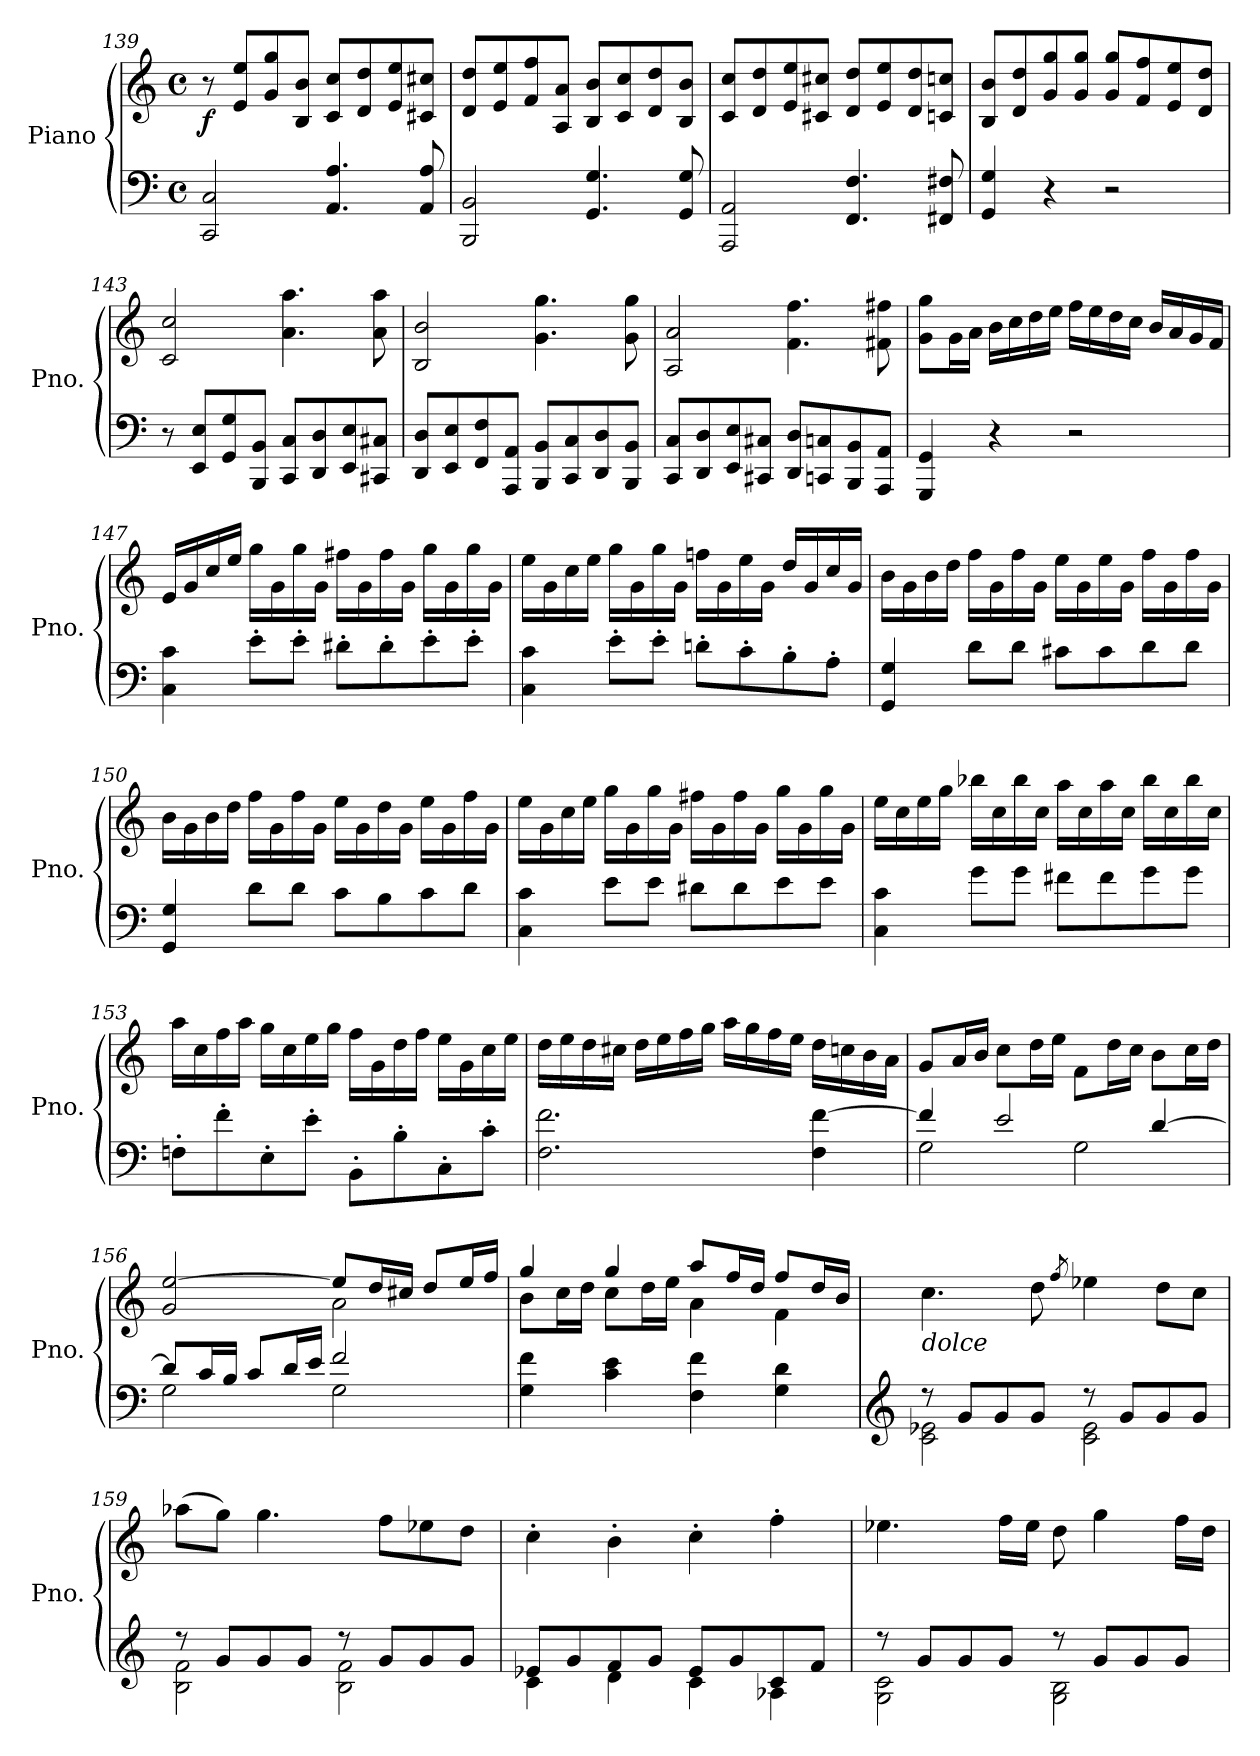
**kern	**kern	**dynam
*part1	*part1	*part1
*staff2	*staff1	*staff1/2
*I"Piano	*	*
*I'Pno.	*	*
*clefF4	*clefG2	*
*k[]	*k[]	*
*M4/4	*M4/4	*
*met(c)	*met(c)	*
=139	=139	=139
!	!	!LO:DY:b
2CC/ 2C/	8r	f
.	8e/ 8ee/L	.
.	8g/ 8gg/	.
.	8B/ 8b/J	.
4.AA/ 4.A/	8c/ 8cc/L	.
.	8d/ 8dd/	.
.	8e/ 8ee/	.
8AA/ 8A/	8c#X/ 8cc#X/J	.
!!LO:LB:g=z
=140	=140	=140
2BBB/ 2BB/	8d/ 8dd/L	.
.	8e/ 8ee/	.
.	8f/ 8ff/	.
.	8A/ 8a/J	.
4.GG/ 4.G/	8B/ 8b/L	.
.	8c/ 8cc/	.
.	8d/ 8dd/	.
8GG/ 8G/	8B/ 8b/J	.
=141	=141	=141
2AAA/ 2AA/	8c/ 8cc/L	.
.	8d/ 8dd/	.
.	8e/ 8ee/	.
.	8c#X/ 8cc#X/J	.
4.FF/ 4.F/	8d/ 8dd/L	.
.	8e/ 8ee/	.
.	8d/ 8dd/	.
8FF#X/ 8F#X/	8cn/ 8ccn/J	.
=142	=142	=142
4GG/ 4G/	8B/ 8b/L	.
.	8d/ 8dd/	.
4r	8g/ 8gg/	.
.	8g/ 8gg/J	.
2r	8g/ 8gg/L	.
.	8f/ 8ff/	.
.	8e/ 8ee/	.
.	8d/ 8dd/J	.
=143	=143	=143
8r	2c/ 2cc/	.
8EE/ 8E/L	.	.
8GG/ 8G/	.	.
8BBB/ 8BB/J	.	.
8CC/ 8C/L	4.a\ 4.aa\	.
8DD/ 8D/	.	.
8EE/ 8E/	.	.
8CC#X/ 8C#X/J	8a\ 8aa\	.
=144	=144	=144
8DD/ 8D/L	2B/ 2b/	.
8EE/ 8E/	.	.
8FF/ 8F/	.	.
8AAA/ 8AA/J	.	.
8BBB/ 8BB/L	4.g\ 4.gg\	.
8CC/ 8C/	.	.
8DD/ 8D/	.	.
8BBB/ 8BB/J	8g\ 8gg\	.
!!LO:PB:g=z
=145	=145	=145
8CC/ 8C/L	2A/ 2a/	.
8DD/ 8D/	.	.
8EE/ 8E/	.	.
8CC#X/ 8C#X/J	.	.
8DD/ 8D/L	4.f\ 4.ff\	.
8CCn/ 8Cn/	.	.
8BBB/ 8BB/	.	.
8AAA/ 8AA/J	8f#X\ 8ff#X\	.
=146	=146	=146
4GGG/ 4GG/	8g\ 8gg\L	.
.	16g\L	.
.	16a\JJ	.
4r	16b\LL	.
.	16cc\	.
.	16dd\	.
.	16ee\JJ	.
2r	16ff\LL	.
.	16ee\	.
.	16dd\	.
.	16cc\JJ	.
.	16b/LL	.
.	16a/	.
.	16g/	.
.	16f/JJ	.
=147	=147	=147
4C\ 4c\	16e/LL	.
.	16g/	.
.	16cc/	.
.	16ee/JJ	.
8e'\L	16gg\LL	.
.	16g\	.
8e'\J	16gg\	.
.	16g\JJ	.
8d#X'\L	16ff#X\LL	.
.	16g\	.
8d#'\	16ff#\	.
.	16g\JJ	.
8e'\	16gg\LL	.
.	16g\	.
8e'\J	16gg\	.
.	16g\JJ	.
!!LO:LB:g=z
=148	=148	=148
4C\ 4c\	16ee\LL	.
.	16g\	.
.	16cc\	.
.	16ee\JJ	.
8e'\L	16gg\LL	.
.	16g\	.
8e'\J	16gg\	.
.	16g\JJ	.
8dn'\L	16ffn\LL	.
.	16g\	.
8c'\	16ee\	.
.	16g\JJ	.
8B'\	16dd/LL	.
.	16g/	.
8A'\J	16cc/	.
.	16g/JJ	.
=149	=149	=149
4GG/ 4G/	16b\LL	.
.	16g\	.
.	16b\	.
.	16dd\JJ	.
8d\L	16ff\LL	.
.	16g\	.
8d\J	16ff\	.
.	16g\JJ	.
8c#X\L	16ee\LL	.
.	16g\	.
8c#\	16ee\	.
.	16g\JJ	.
8d\	16ff\LL	.
.	16g\	.
8d\J	16ff\	.
.	16g\JJ	.
=150	=150	=150
4GG/ 4G/	16b\LL	.
.	16g\	.
.	16b\	.
.	16dd\JJ	.
8d\L	16ff\LL	.
.	16g\	.
8d\J	16ff\	.
.	16g\JJ	.
8c\L	16ee\LL	.
.	16g\	.
8B\	16dd\	.
.	16g\JJ	.
8c\	16ee\LL	.
.	16g\	.
8d\J	16ff\	.
.	16g\JJ	.
!!LO:LB:g=z
=151	=151	=151
4C\ 4c\	16ee\LL	.
.	16g\	.
.	16cc\	.
.	16ee\JJ	.
8e\L	16gg\LL	.
.	16g\	.
8e\J	16gg\	.
.	16g\JJ	.
8d#X\L	16ff#X\LL	.
.	16g\	.
8d#\	16ff#\	.
.	16g\JJ	.
8e\	16gg\LL	.
.	16g\	.
8e\J	16gg\	.
.	16g\JJ	.
=152	=152	=152
4C\ 4c\	16ee\LL	.
.	16cc\	.
.	16ee\	.
.	16gg\JJ	.
8g\L	16bb-X\LL	.
.	16cc\	.
8g\J	16bb-\	.
.	16cc\JJ	.
8f#X\L	16aa\LL	.
.	16cc\	.
8f#\	16aa\	.
.	16cc\JJ	.
8g\	16bb-\LL	.
.	16cc\	.
8g\J	16bb-\	.
.	16cc\JJ	.
=153	=153	=153
8Fn'\L	16aa\LL	.
.	16cc\	.
8f'\	16ff\	.
.	16aa\JJ	.
8E'\	16gg\LL	.
.	16cc\	.
8e'\J	16ee\	.
.	16gg\JJ	.
8BB'\L	16ff\LL	.
.	16g\	.
8B'\	16dd\	.
.	16ff\JJ	.
8C'\	16ee\LL	.
.	16g\	.
8c'\J	16cc\	.
.	16ee\JJ	.
!!LO:LB:g=z
=154	=154	=154
2.F\ 2.f\	16dd\LL	.
.	16ee\	.
.	16dd\	.
.	16cc#X\JJ	.
.	16dd\LL	.
.	16ee\	.
.	16ff\	.
.	16gg\JJ	.
.	16aa\LL	.
.	16gg\	.
.	16ff\	.
.	16ee\JJ	.
4F\ [4f\	16dd\LL	.
.	16ccn\	.
.	16b\	.
.	16a\JJ	.
=155	=155	=155
*^	*	*
4f/]	2G\	8g/L	.
.	.	16a/L	.
.	.	16b/JJ	.
2e/	.	8cc\L	.
.	.	16dd\L	.
.	.	16ee\JJ	.
.	2G\	8f\L	.
.	.	16dd\L	.
.	.	16cc\JJ	.
[4d/	.	8b\L	.
.	.	16cc\L	.
.	.	16dd\JJ	.
=156	=156	=156	=156
*	*	*^	*
8d/L]	2G\	2g/ [2ee/	2ryy	.
16c/L	.	.	.	.
16B/JJ	.	.	.	.
8c/L	.	.	.	.
16d/L	.	.	.	.
16e/JJ	.	.	.	.
2f/	2G\	8ee/L]	2a\	.
.	.	16dd/L	.	.
.	.	16cc#X/JJ	.	.
.	.	8dd/L	.	.
.	.	16ee/L	.	.
.	.	16ff/JJ	.	.
*v	*v	*	*	*
!!LO:LB:g=z	!!
=157	=157	=157	=157
4G\ 4f\	4gg/	8b\L	.
.	.	16cc\L	.
.	.	16dd\JJ	.
4c\ 4e\	4gg/	8cc\L	.
.	.	16dd\L	.
.	.	16ee\JJ	.
4F\ 4f\	8aa/L	4a\	.
.	16ff/L	.	.
.	16dd/JJ	.	.
4G\ 4d\	8ff/L	4f\	.
.	16dd/L	.	.
.	16b/JJ	.	.
*	*v	*v	*
=158	=158	=158
*clefG2	*	*
*^	*	*
!	!	!LO:TX:b:i:t=dolce	!
8r	2c\ 2e-X\	4.cc\	.
8g/L	.	.	.
8g/	.	.	.
8g/J	.	8dd\	.
.	.	8qff/	.
8r	2c\ 2e-\	4ee-X\	.
8g/L	.	.	.
8g/	.	8dd\L	.
8g/J	.	8cc\J	.
=159	=159	=159	=159
8r	2B\ 2f\	(8aa-X\L	.
8g/L	.	8gg\J)	.
8g/	.	4.gg\	.
8g/J	.	.	.
8r	2B\ 2f\	.	.
8g/L	.	8ff\L	.
8g/	.	8ee-X\	.
8g/J	.	8dd\J	.
=160	=160	=160	=160
8e-X/L	4c\	4cc'\	.
8g/	.	.	.
8f/	4d\	4b'\	.
8g/J	.	.	.
8e-/L	4c\	4cc'\	.
8g/	.	.	.
8c/	4A-X\	4ff'\	.
8f/J	.	.	.
!!LO:LB:g=z
=161	=161	=161	=161
8r	2G\ 2c\	4.ee-X\	.
8g/L	.	.	.
8g/	.	.	.
8g/J	.	16ff\LL	.
.	.	16ee-\JJ	.
8r	2G\ 2B\	8dd\	.
8g/L	.	4gg\	.
8g/	.	.	.
8g/J	.	16ff\LL	.
.	.	16dd\JJ	.
*v	*v	*	*
=	=	=
*-	*-	*-
